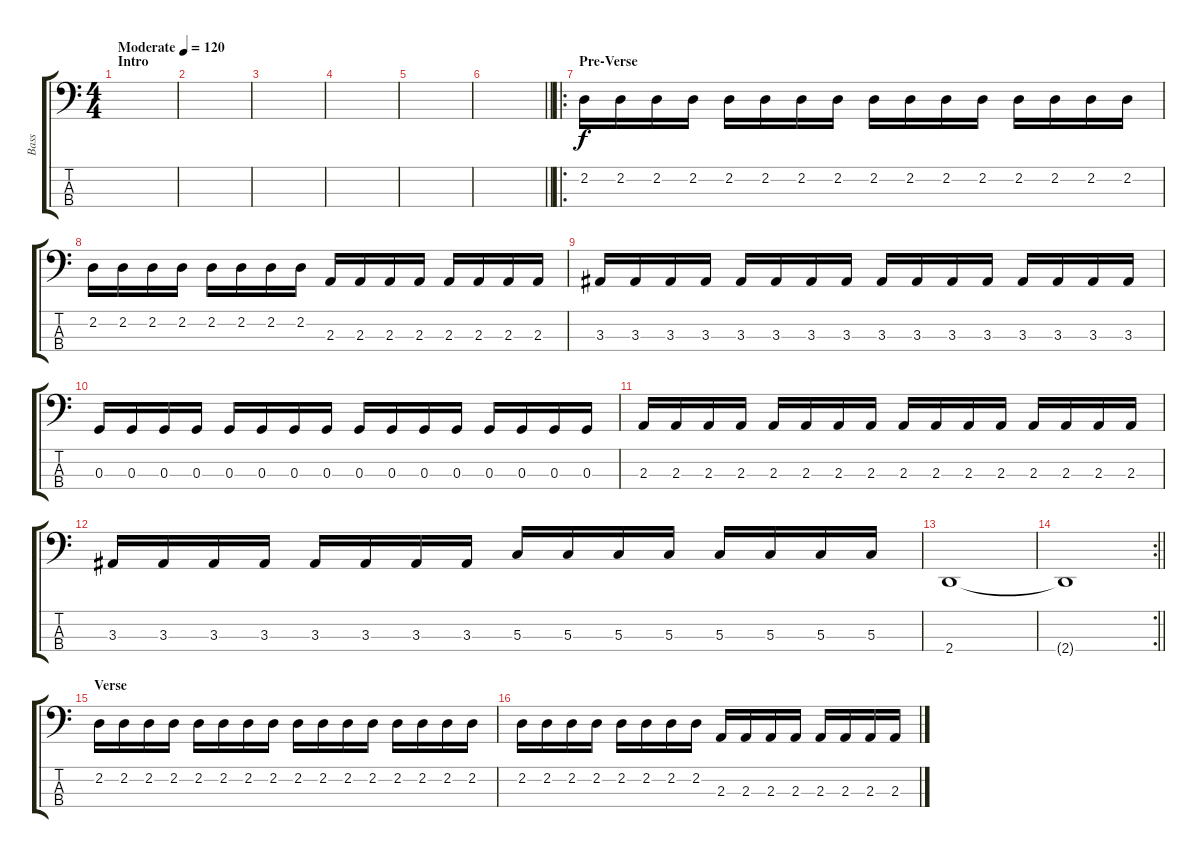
\track ("Bass" "Bass") {instrument electricbasspick}
\staff {score tabs}
\tuning (F2 C2 G1 C1) {hide}
\ts (4 4)
\section ("" "Intro")
\tempo (120 "Moderate")
\clef f4
\ks c
|
|
|
|
|
\barLineRight lightlight
|
\ro
\section ("" "Pre-Verse")
2.2.16 2.2.16 2.2.16 2.2.16 2.2.16 2.2.16 2.2.16 2.2.16 2.2.16 2.2.16 2.2.16 2.2.16 2.2.16 2.2.16 2.2.16 2.2.16 |
2.2.16 2.2.16 2.2.16 2.2.16 2.2.16 2.2.16 2.2.16 2.2.16 2.3.16 2.3.16 2.3.16 2.3.16 2.3.16 2.3.16 2.3.16 2.3.16 |
3.3.16 3.3.16 3.3.16 3.3.16 3.3.16 3.3.16 3.3.16 3.3.16 3.3.16 3.3.16 3.3.16 3.3.16 3.3.16 3.3.16 3.3.16 3.3.16 |
0.3.16 0.3.16 0.3.16 0.3.16 0.3.16 0.3.16 0.3.16 0.3.16 0.3.16 0.3.16 0.3.16 0.3.16 0.3.16 0.3.16 0.3.16 0.3.16 |
2.3.16 2.3.16 2.3.16 2.3.16 2.3.16 2.3.16 2.3.16 2.3.16 2.3.16 2.3.16 2.3.16 2.3.16 2.3.16 2.3.16 2.3.16 2.3.16 |
3.3.16 3.3.16 3.3.16 3.3.16 3.3.16 3.3.16 3.3.16 3.3.16 5.3.16 5.3.16 5.3.16 5.3.16 5.3.16 5.3.16 5.3.16 5.3.16 |
2.4.1 |
\rc 2
\barLineRight lightlight
2.4{t}.1 |
\section ("" "Verse")
2.2.16 2.2.16 2.2.16 2.2.16 2.2.16 2.2.16 2.2.16 2.2.16 2.2.16 2.2.16 2.2.16 2.2.16 2.2.16 2.2.16 2.2.16 2.2.16 |
2.2.16 2.2.16 2.2.16 2.2.16 2.2.16 2.2.16 2.2.16 2.2.16 2.3.16 2.3.16 2.3.16 2.3.16 2.3.16 2.3.16 2.3.16 2.3.16
